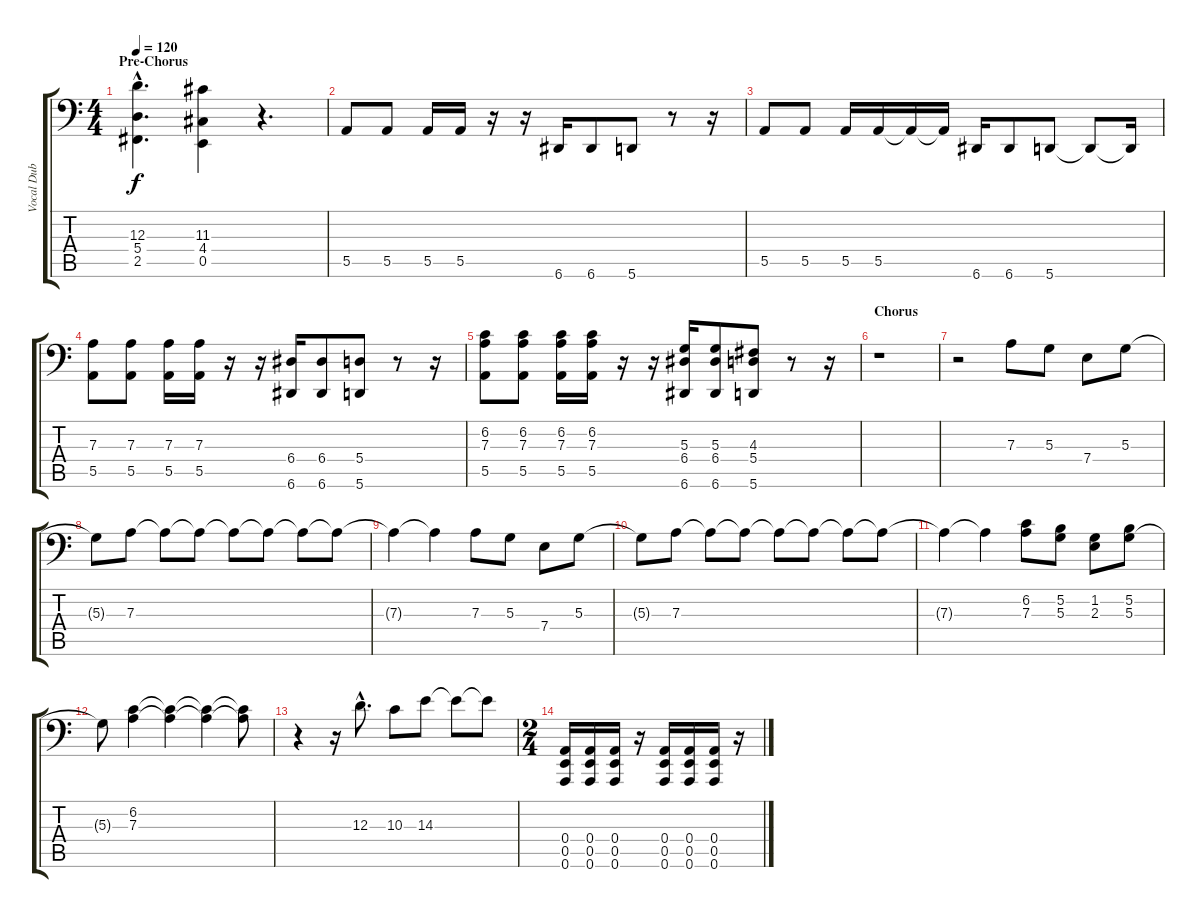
\track ("Vocal Dub" "Vocal Dub") {instrument lead1square}
\staff {score tabs}
\tuning (B3 Gb3 D3 A2 E2 A1) {hide}
\ts (4 4)
\section ("" "Pre-Chorus")
\tempo 120
\clef f4
\ks c
(12.3{hac} 5.4{hac} 2.5{hac}).4{d dy f} (11.3 4.4 0.5).4 r.4{d} |
5.5.8 5.5.8 5.5.16 5.5.16 r.16 r.16 6.6.16 6.6.8 5.6.8 r.8 r.16 |
5.5.8 5.5.8 5.5.16 5.5.16 5.5{t}.16 5.5{t}.16 6.6.16 6.6.8 5.6.8 5.6{t}.8 5.6{t}.16 |
(7.3 5.5).8 (7.3 5.5).8 (7.3 5.5).16 (7.3 5.5).16 r.16 r.16 (6.4 6.6).16 (6.4 6.6).8 (5.4 5.6).8 r.8 r.16 |
(6.2 7.3 5.5).8 (6.2 7.3 5.5).8 (6.2 7.3 5.5).16 (6.2 7.3 5.5).16 r.16 r.16 (5.3 6.4 6.6).16 (5.3 6.4 6.6).8 (4.3 5.4 5.6).8 r.8 r.16 |
\section ("" "Chorus")
r.1 |
r.2 7.3.8 5.3.8 7.4.8 5.3.8 |
5.3{t}.8 7.3.8 7.3{t}.8 7.3{t}.8 7.3{t}.8 7.3{t}.8 7.3{t}.8 7.3{t}.8 |
7.3{t}.4 7.3{t}.4 7.3.8 5.3.8 7.4.8 5.3.8 |
5.3{t}.8 7.3.8 7.3{t}.8 7.3{t}.8 7.3{t}.8 7.3{t}.8 7.3{t}.8 7.3{t}.8 |
7.3{t}.4 7.3{t}.4 (6.2 7.3).8 (5.2 5.3).8 (1.2 2.3).8 (5.2 5.3).8 |
5.3{t}.8 (6.2 7.3).4 (6.2{t} 7.3{t}).4 (6.2{t} 7.3{t}).4 (6.2{t} 7.3{t}).8 |
r.4 r.16 12.3{hac}.8{d} 10.3.8 14.3.8 14.3{t}.8 14.3{t}.8 |
\ts (2 4)
(0.4 0.5 0.6).16 (0.4 0.5 0.6).16 (0.4 0.5 0.6).16 r.16 (0.4 0.5 0.6).16 (0.4 0.5 0.6).16 (0.4 0.5 0.6).16 r.16
